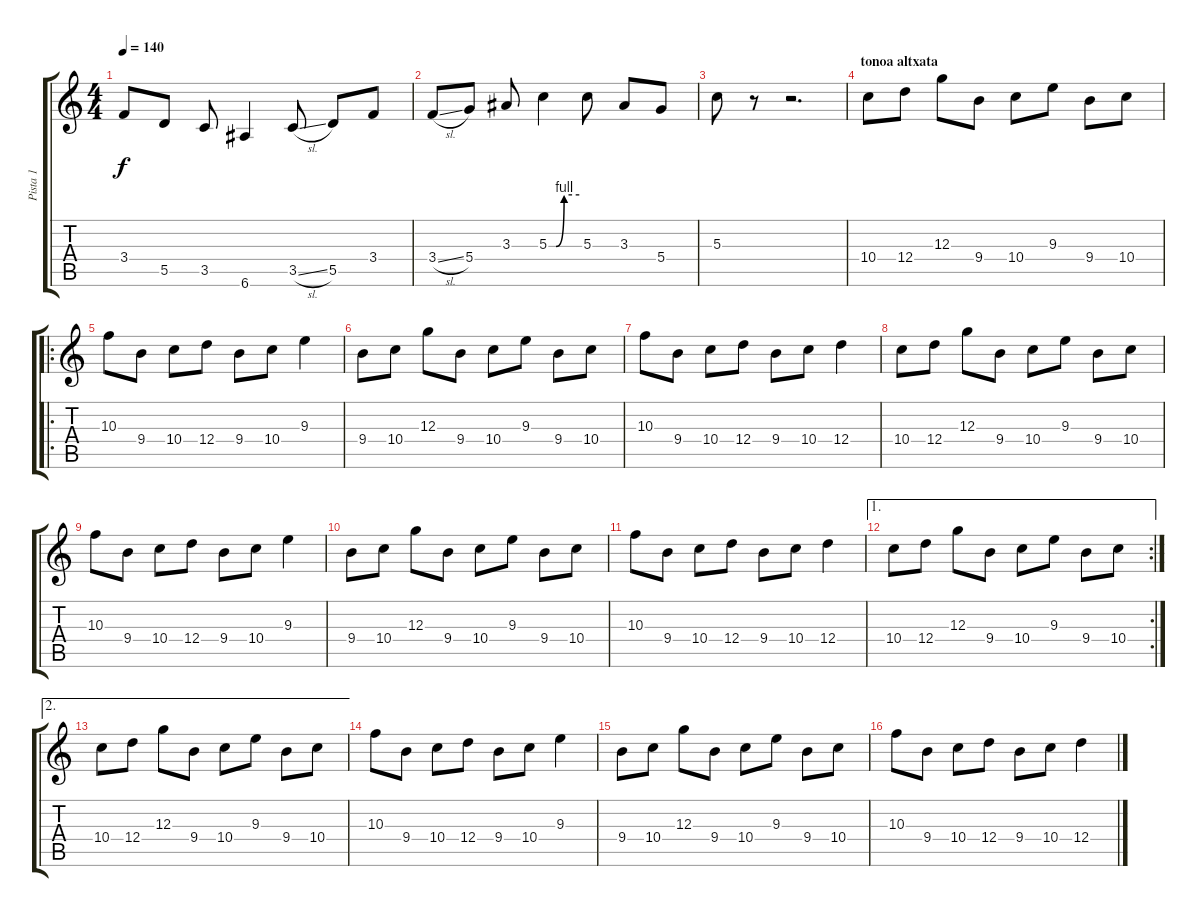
\track ("Pista 1" "Pista 1") {instrument overdrivenguitar}
\staff {score tabs}
\tuning (E4 B3 G3 D3 A2 E2) {hide}
\ts (4 4)
\tempo 140
\clef g2
\ks c
3.4{t}.8{dy f} 5.5.8 3.5.8 6.6.4 3.5{sl}.8 5.5.8 3.4.8 |
3.4{sl}.8 5.4.8 3.3.8 5.3{be (custom 0 0 14 0 30 4 60 4)}.4 5.3.8 3.3.8 5.4.8 |
5.3.8 r.8 r.2{d} |
\section ("" "tonoa altxata")
10.4.8 12.4.8 12.3.8 9.4.8 10.4.8 9.3.8 9.4.8 10.4.8 |
\ro
10.3.8 9.4.8 10.4.8 12.4.8 9.4.8 10.4.8 9.3.4 |
9.4.8 10.4.8 12.3.8 9.4.8 10.4.8 9.3.8 9.4.8 10.4.8 |
10.3.8 9.4.8 10.4.8 12.4.8 9.4.8 10.4.8 12.4.4 |
10.4.8 12.4.8 12.3.8 9.4.8 10.4.8 9.3.8 9.4.8 10.4.8 |
10.3.8 9.4.8 10.4.8 12.4.8 9.4.8 10.4.8 9.3.4 |
9.4.8 10.4.8 12.3.8 9.4.8 10.4.8 9.3.8 9.4.8 10.4.8 |
10.3.8 9.4.8 10.4.8 12.4.8 9.4.8 10.4.8 12.4.4 |
\ae 1
\rc 2
10.4.8 12.4.8 12.3.8 9.4.8 10.4.8 9.3.8 9.4.8 10.4.8 |
\ae 2
10.4.8 12.4.8 12.3.8 9.4.8 10.4.8 9.3.8 9.4.8 10.4.8 |
10.3.8 9.4.8 10.4.8 12.4.8 9.4.8 10.4.8 9.3.4 |
9.4.8 10.4.8 12.3.8 9.4.8 10.4.8 9.3.8 9.4.8 10.4.8 |
10.3.8 9.4.8 10.4.8 12.4.8 9.4.8 10.4.8 12.4.4
